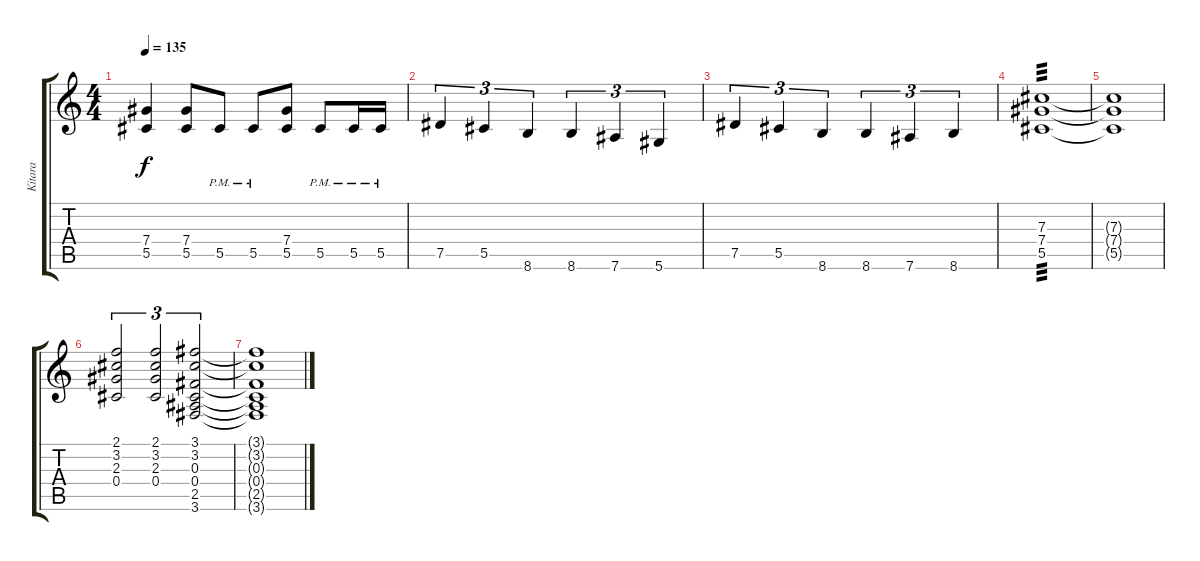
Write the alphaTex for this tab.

\track ("Kitara" "Kitara") {instrument overdrivenguitar}
\staff {score tabs}
\tuning (Eb4 Bb3 Gb3 Db3 Ab2 Eb2) {hide}
\ts (4 4)
\tempo 135
\clef g2
\ks c
(7.4 5.5).4{dy f} (7.4 5.5).8 5.5{pm}.8 5.5{pm}.8 (7.4 5.5).8 5.5{pm}.8 5.5{pm}.16 5.5{pm}.16 |
7.5.4{tu (3 2)} 5.5.4{tu (3 2)} 8.6.4{tu (3 2)} 8.6.4{tu (3 2)} 7.6.4{tu (3 2)} 5.6.4{tu (3 2)} |
7.5.4{tu (3 2)} 5.5.4{tu (3 2)} 8.6.4{tu (3 2)} 8.6.4{tu (3 2)} 7.6.4{tu (3 2)} 8.6.4{tu (3 2)} |
(7.3 7.4 5.5).1{tp 3} |
(7.3{t} 7.4{t} 5.5{t}).1 |
(2.1 3.2 2.3 0.4).2{tu (3 2)} (2.1 3.2 2.3 0.4).2{tu (3 2)} (3.1 3.2 0.3 0.4 2.5 3.6).2{tu (3 2)} |
(3.1{t} 3.2{t} 0.3{t} 0.4{t} 2.5{t} 3.6{t}).1
